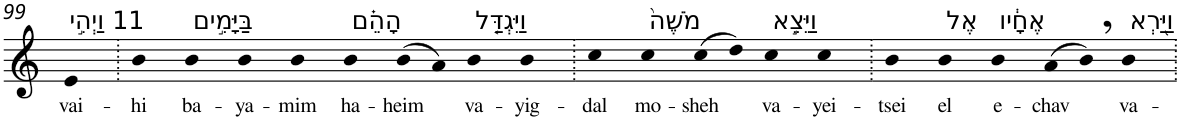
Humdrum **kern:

**kern	**text
*part1	*part1
*staff1	*staff1
*I"Piano	*
*I'Pno	*
!!LO:PB:g=z
*clefG2	*
*k[]	*
=99	=99
!LO:TX:a:t=11 וַיְהִ֣י	!
!	!LO:LY:b
4e	vai-
=100.	=100.
!	!LO:LY:b
4b	-hi
!LO:TX:a:t=בַּיָּמִ֣ים	!
!	!LO:LY:b
4b	ba-
!	!LO:LY:b
4b	-ya-
!	!LO:LY:b
4b	-mim
!LO:TX:a:t=הָהֵ֗ם	!
!	!LO:LY:b
4b	ha-
!	!LO:LY:b
(>8b	-heim
8a)	.
!LO:TX:a:t=וַיִּגְדַּ֤ל	!
!	!LO:LY:b
4b	va-
!	!LO:LY:b
4b	-yig-
=101.	=101.
!	!LO:LY:b
4cc	-dal
!LO:TX:a:t=מֹשֶׁה֙	!
!	!LO:LY:b
4cc	mo-
!	!LO:LY:b
(>8cc	-sheh
8dd)	.
!LO:TX:a:t=וַיֵּצֵ֣א	!
!	!LO:LY:b
4cc	va-
!	!LO:LY:b
4cc	-yei-
=102.	=102.
!	!LO:LY:b
4b	-tsei
!LO:TX:a:t=אֶל	!
!	!LO:LY:b
4b	el
!LO:TX:a:t=אֶחָ֔יו	!
!	!LO:LY:b
4b	e-
!	!LO:LY:b
(>8a	-chav
8b,)	.
!LO:TX:a:t=וַיַּ֖רְא	!
!	!LO:LY:b
4b	va-
=.	=.
*-	*-
